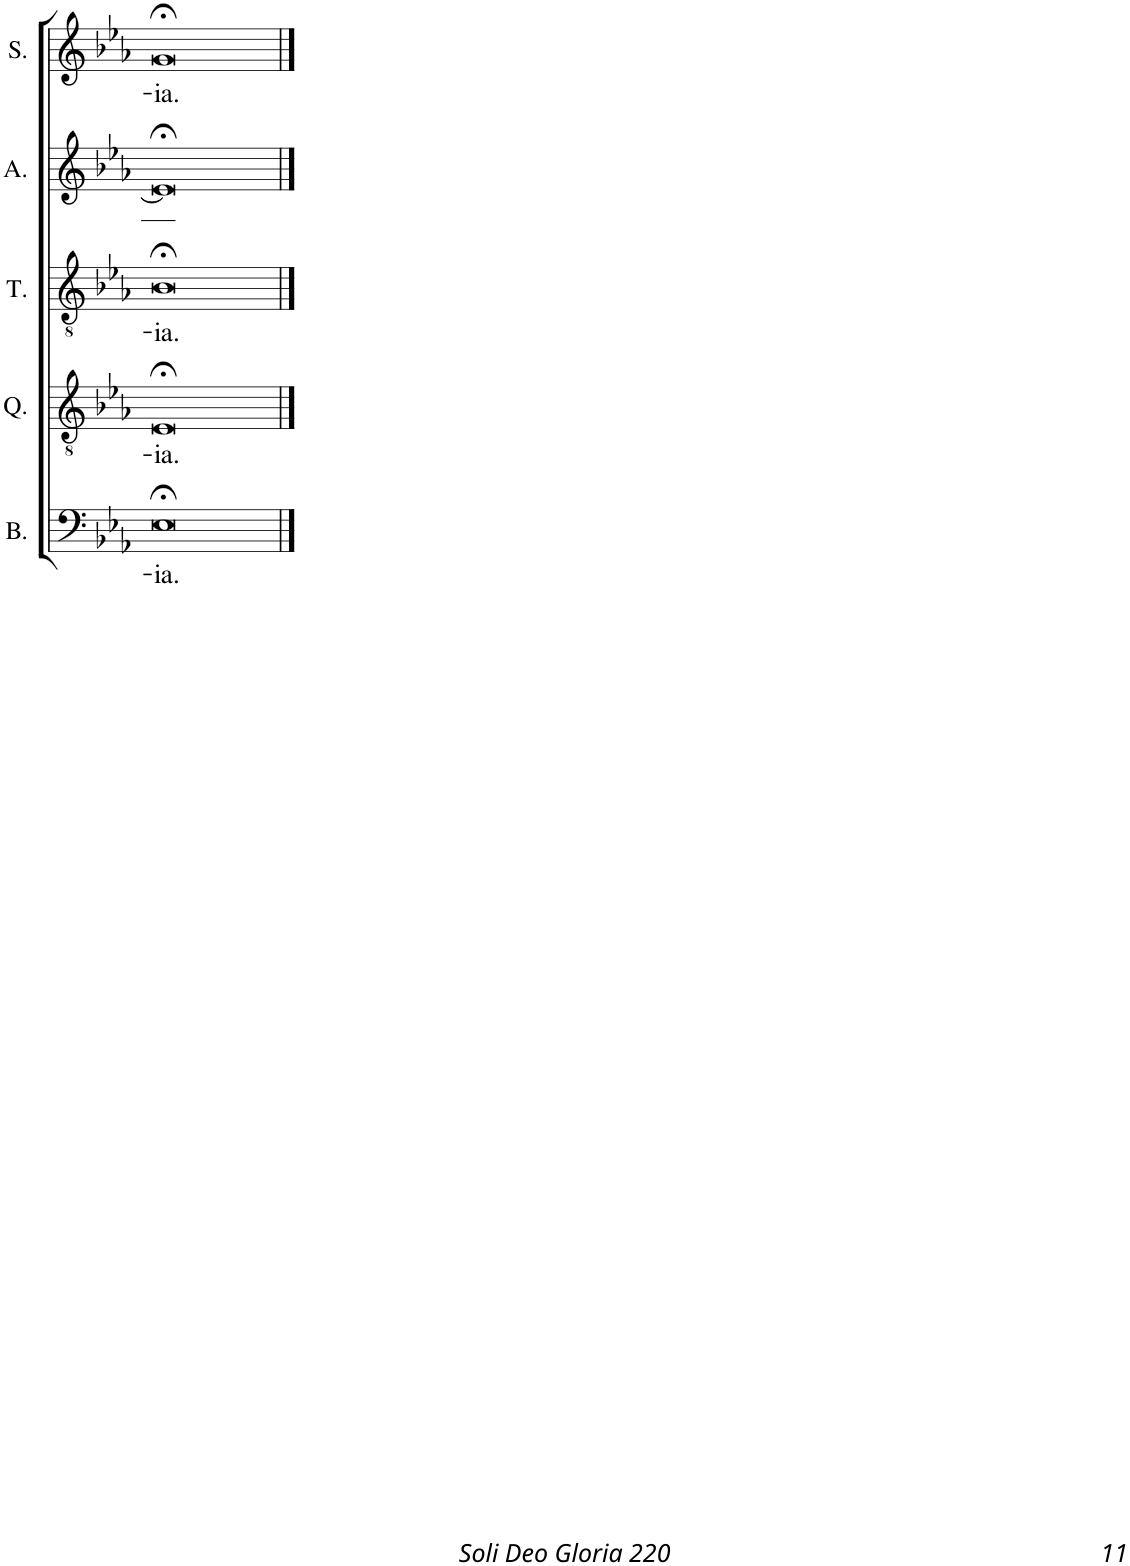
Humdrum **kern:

**kern	**text	**kern	**text	**kern	**text	**kern	**kern	**text
*part5	*part5	*part4	*part4	*part3	*part3	*part2	*part1	*part1
*staff5	*staff5	*staff4	*staff4	*staff3	*staff3	*staff2	*staff1	*staff1
*I"Bass	*	*I"Quintus	*	*I"Tenor	*	*I"Alto	*I"Soprano	*
*I'B.	*	*I'Q.	*	*I'T.	*	*I'A.	*I'S.	*
!!LO:PB:g=z
*clefF4	*	*clefGv2	*	*clefGv2	*	*clefG2	*clefG2	*
*k[b-e-a-]	*	*k[b-e-a-]	*	*k[b-e-a-]	*	*k[b-e-a-]	*k[b-e-a-]	*
*M4/2	*	*M4/2	*	*M4/2	*	*M4/2	*M4/2	*
=71	=71	=71	=71	=71	=71	=71	=71	=71
!	!LO:LY:b	!	!LO:LY:b	!	!LO:LY:b	!	!	!LO:LY:b
0E-;<	-ia.	0E-;<	-ia.	0B-;<	-ia.	0e-;<]	0g;<	-ia.
==	==	==	==	==	==	==	==	==
*-	*-	*-	*-	*-	*-	*-	*-	*-
